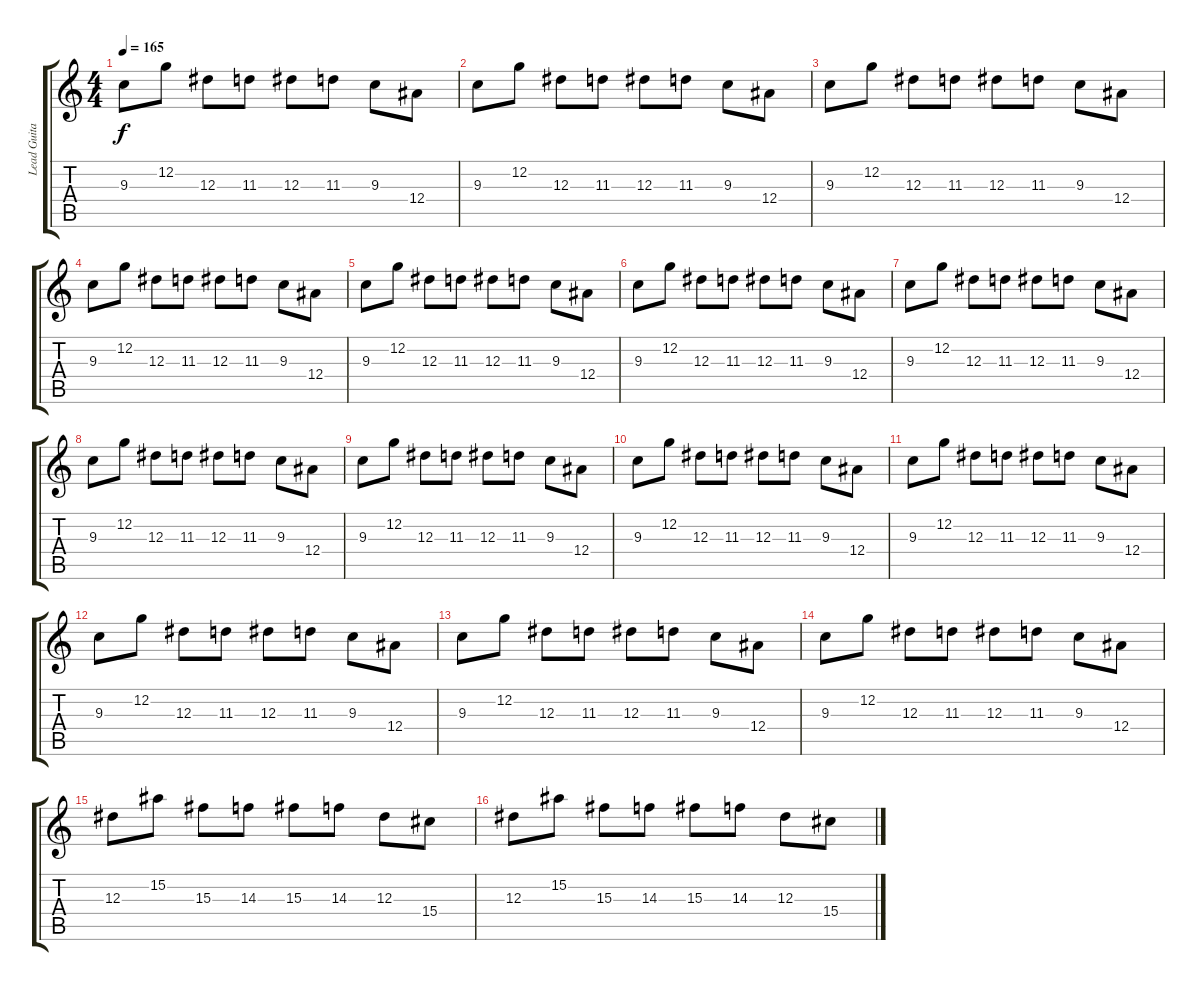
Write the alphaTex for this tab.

\track ("Lead Guitar" "Lead Guita") {instrument distortionguitar}
\staff {score tabs}
\tuning (C4 G3 Eb3 Bb2 F2 C2) {hide}
\ts (4 4)
\tempo 165
\clef g2
\ks c
9.3.8{dy f} 12.2.8 12.3.8 11.3.8 12.3.8 11.3.8 9.3.8 12.4.8 |
9.3.8 12.2.8 12.3.8 11.3.8 12.3.8 11.3.8 9.3.8 12.4.8 |
9.3.8 12.2.8 12.3.8 11.3.8 12.3.8 11.3.8 9.3.8 12.4.8 |
9.3.8 12.2.8 12.3.8 11.3.8 12.3.8 11.3.8 9.3.8 12.4.8 |
9.3.8 12.2.8 12.3.8 11.3.8 12.3.8 11.3.8 9.3.8 12.4.8 |
9.3.8 12.2.8 12.3.8 11.3.8 12.3.8 11.3.8 9.3.8 12.4.8 |
9.3.8 12.2.8 12.3.8 11.3.8 12.3.8 11.3.8 9.3.8 12.4.8 |
9.3.8 12.2.8 12.3.8 11.3.8 12.3.8 11.3.8 9.3.8 12.4.8 |
9.3.8 12.2.8 12.3.8 11.3.8 12.3.8 11.3.8 9.3.8 12.4.8 |
9.3.8 12.2.8 12.3.8 11.3.8 12.3.8 11.3.8 9.3.8 12.4.8 |
9.3.8 12.2.8 12.3.8 11.3.8 12.3.8 11.3.8 9.3.8 12.4.8 |
9.3.8 12.2.8 12.3.8 11.3.8 12.3.8 11.3.8 9.3.8 12.4.8 |
9.3.8 12.2.8 12.3.8 11.3.8 12.3.8 11.3.8 9.3.8 12.4.8 |
9.3.8 12.2.8 12.3.8 11.3.8 12.3.8 11.3.8 9.3.8 12.4.8 |
12.3.8 15.2.8 15.3.8 14.3.8 15.3.8 14.3.8 12.3.8 15.4.8 |
12.3.8 15.2.8 15.3.8 14.3.8 15.3.8 14.3.8 12.3.8 15.4.8
